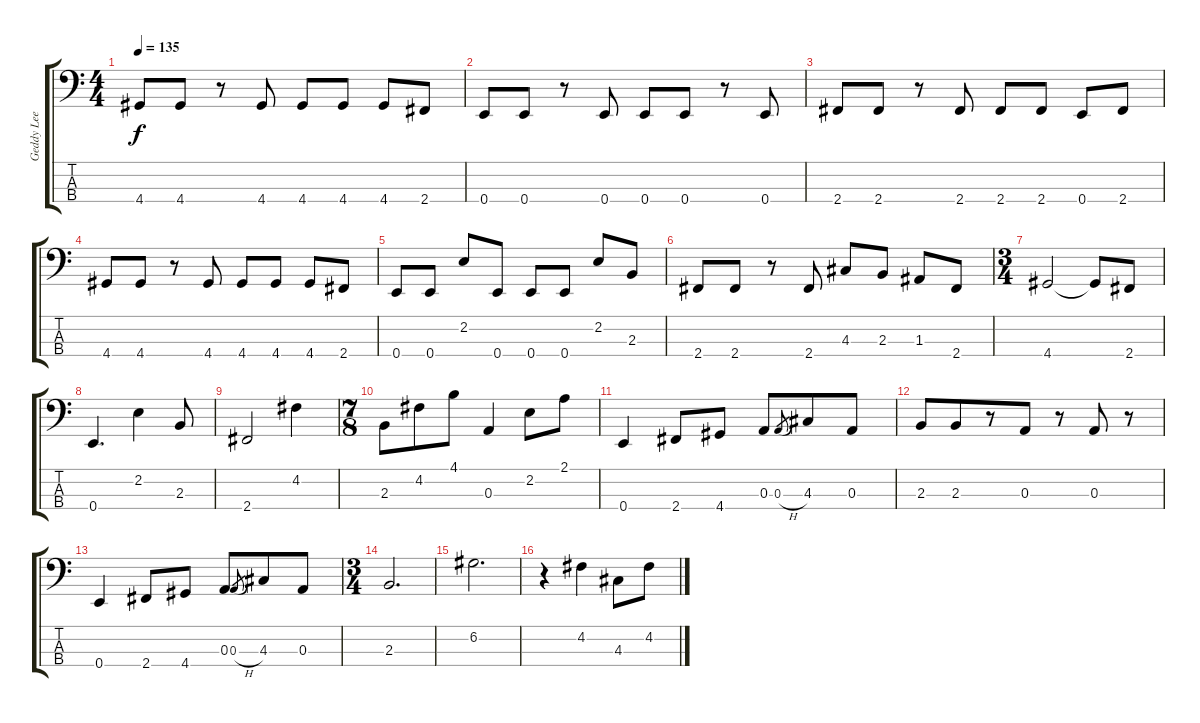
\track ("Geddy Lee" "Geddy Lee") {instrument electricbassfinger}
\staff {score tabs}
\tuning (G2 D2 A1 E1) {hide}
\ts (4 4)
\tempo 135
\clef f4
\ks c
4.4.8{dy f} 4.4.8 r.8 4.4.8 4.4.8 4.4.8 4.4.8 2.4.8 |
0.4.8 0.4.8 r.8 0.4.8 0.4.8 0.4.8 r.8 0.4.8 |
2.4.8 2.4.8 r.8 2.4.8 2.4.8 2.4.8 0.4.8 2.4.8 |
4.4.8 4.4.8 r.8 4.4.8 4.4.8 4.4.8 4.4.8 2.4.8 |
0.4.8 0.4.8 2.2.8 0.4.8 0.4.8 0.4.8 2.2.8 2.3.8 |
2.4.8 2.4.8 r.8 2.4.8 4.3.8 2.3.8 1.3.8 2.4.8 |
\ts (3 4)
4.4.2 4.4{t}.8 2.4.8 |
0.4.4{d} 2.2.4 2.3.8 |
2.4.2 4.2.4 |
\ts (7 8)
2.3.8 4.2.8 4.1.8 0.3.4 2.2.8 2.1.8 |
0.4.4 2.4.8 4.4.8 0.3.8 0.3{h}.8{gr} 4.3.8 0.3.8 |
2.3.8 2.3.8 r.8 0.3.8 r.8 0.3.8 r.8 |
0.4.4 2.4.8 4.4.8 0.3.8 0.3{h}.8{gr} 4.3.8 0.3.8 |
\ts (3 4)
2.3.2{d} |
6.2.2{d} |
r.4 4.2.4 4.3.8 4.2.8
